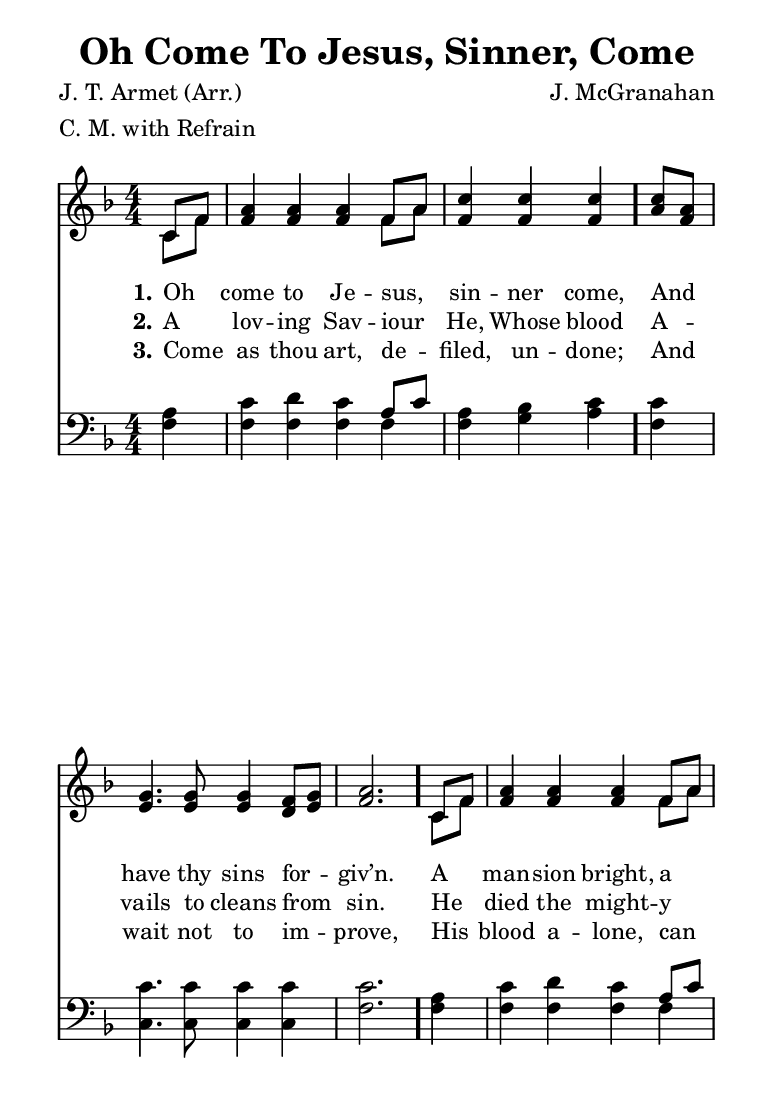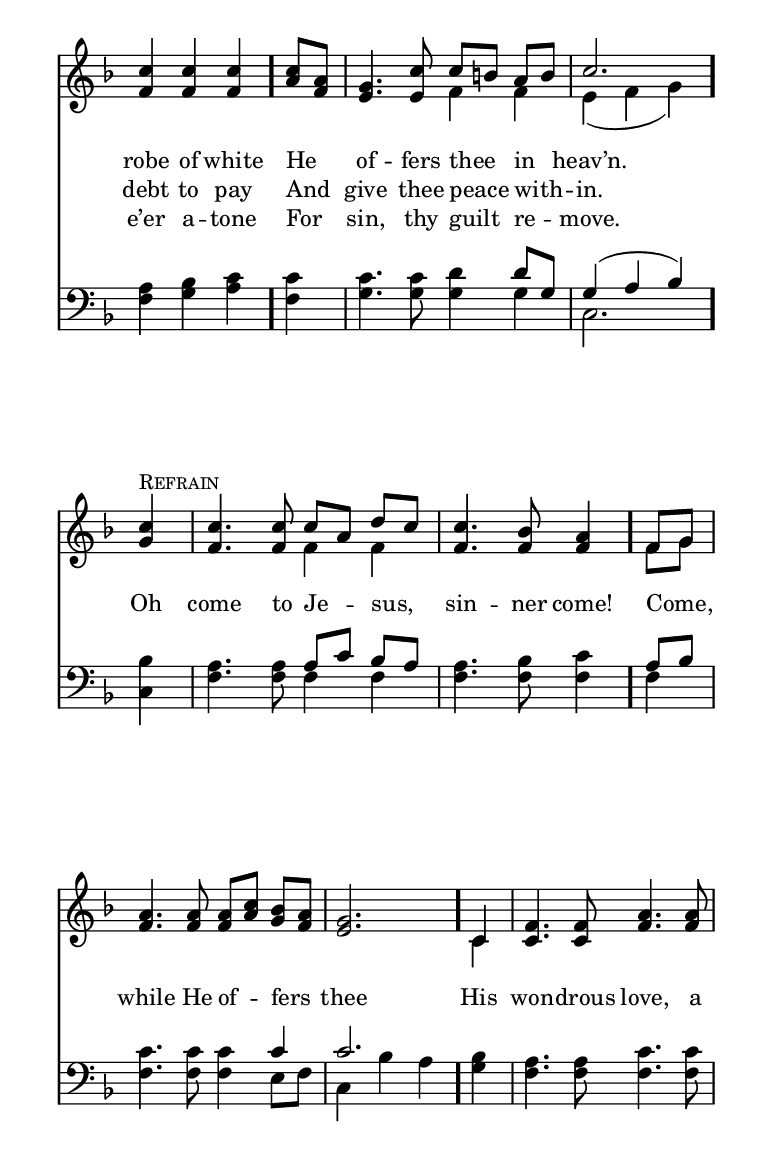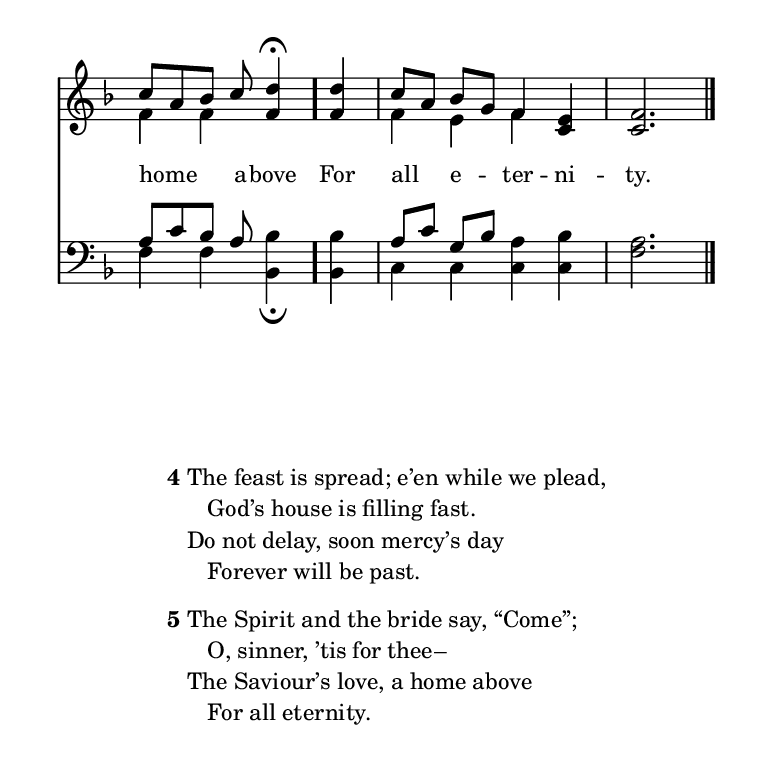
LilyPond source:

\include "common/global.ily"
\paper {
  \include "common/paper.ily"
  systems-per-page = ##f
}

\header{
  %gospel
  hymnnumber = "374"
  title = "Oh Come To Jesus, Sinner, Come"
  tunename = "None But Christ Can Satisfy"
  meter = "C. M. with Refrain"
  poet = "J. T. Armet (Arr.)"
  composer = "J. McGranahan"
  %copyright = ""
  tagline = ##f
}

% for fermata in MIDI
ta = { \tempo 4=80 }
tb = { \tempo 4=32 }

patternAA = { }

global = {
  \include "common/overrides.ily"
  \override Staff.TimeSignature.style = #'numbered
  \time 4/4
  \override Score.MetronomeMark.transparent = ##t % hide all fermata changes too
  \ta
  \key f \major
  \partial 4
  \autoBeamOff
}

notesSoprano = {
\global
\relative c' {

  c8[ f8] | a4 a4 a4 f8[ a8] | c4 c4 c4
  c8[ a8] | g4. g8 g4 f8[ g8] | a2.
  c,8[ f8] | a4 a4 a4 f8[ a8] | c4 c4 c4
  c8[ a8] | g4. c8 c8[ b!8] a8[ b8] | c2. \eogbreak

  << s^\markup { \small \caps "Refrain" }
  { c4 | c4. c8 c8[ a8] d8[ c8] | c4. bes8 a4 } >>
  f8[ g8] | a4. a8 a8[ c8] bes8[ a8] | g2.
  c,4 | f4. f8 a4. a8 | c8[ a8 bes8] c8 \tb d4 \fermata \ta
  d4 | c8[ a8] bes8[ g8] f4 e4 | f2.

  \bar "|."

}
}

notesAlto = {
\global
\relative e' {

  c8[ f8] | f4 f4 f4 f8[ a8] | f4 f4 f4
  a8[ f8] | e4. e8 e4 d8[ e8] | f2.
  c8[ f8] | f4 f4 f4 f8[ a8] | f4 f4 f4
  a8[ f8] | e4. e8 f4 f4 | e4( f4 g4)

  g4 | f4. f8 f4 f4 | f4. f8 f4
  f8[ g8] | f4. f8 f8[ a8] g8[ f8] | e2.
  c4 | c4. c8 f4. f8 | f4 f4 f4
  f4 | f4 e4 f4 c4 | c2.

}
}

notesTenor = {
\global
\relative a {

  a4 | c4 d4 c4 a8[ c8] | a4 bes4 c4
  c4 | c4. c8 c4 c4 | c2.
  a4 | c4 d4 c4 a8[ c8] | a4 bes4 c4
  c4 | c4. c8 d4 d8[ g,8] | g4( a4 bes4)

  bes4 | a4. a8 a8[ c8] bes8[ a8] | a4. bes8 c4
  a8[ bes8] | c4. c8 c4 c4 | c2.
  bes4 | a4. a8 c4. c8 | a8[ c8 bes8] a8 bes4
  bes4 | a8[ c8] g8[ bes8] a4 bes4 | a2.

}
}

notesBass = {
\global
\relative f {

  f4 | f4 f4 f4 f4 | f4 g4 a4
  f4 | c4. c8 c4 c4 | f2.
  f4 | f4 f4 f4 f4 | f4 g4 a4
  f4 | g4. g8 g4 g4 | c,2.

  c4 | f4. f8 f4 f4 | f4. f8 f4
  f4 | f4. f8 f4 e8[ f8] | c4 bes'4 a4
  g4 | f4. f8 f4. f8 | f4 f4 bes,4_\fermata
  bes4 | c4 c4 c4 c4 | f2.

}
}

Refrain = \lyricmode {

Oh come to Je -- sus, sin -- ner come! \bar "."
Come, while He of -- fers thee \bar "."
His won -- drous love, a home a -- bove \bar "."
For all e -- ter -- ni -- ty. \bar "."

}

wordsA = \lyricmode {
\set stanza = "1."

Oh come to Je -- sus, sin -- ner come, \bar "."
And have thy sins for -- giv’n. \bar "."
A man -- sion bright, a robe of white \bar "."
He of -- fers thee in heav’n. \bar "."

}

wordsB = \lyricmode {
\set stanza = "2."

A lov -- ing Sav -- iour He, Whose blood
A -- vails to cleans from sin.
He died the might -- y debt to pay
And give thee peace with -- in.

\Refrain

}

wordsC = \lyricmode {
\set stanza = "3."

Come as thou art, de -- filed, un -- done;
And wait not to im -- prove,
His blood a -- lone, can e’er a -- tone
For sin, thy guilt re -- move.

}

wordsD = \markuplist {

\line { The feast is spread; e’en while we plead, }
\line { { \hspace #2 } God’s house is filling fast. }
\line { Do not delay, soon mercy’s day }
\line { { \hspace #2 } Forever will be past. }

}

wordsE = \markuplist {

\line { The Spirit and the bride say, “Come”; }
\line { { \hspace #2 } O, sinner, ’tis for thee– }
\line { The Saviour’s love, a home above }
\line { { \hspace #2 } For all eternity. }

}

\score {
  \context ChoirStaff <<
    \context Staff = upper <<
      \set Staff.autoBeaming = ##f
      \set ChoirStaff.systemStartDelimiter = #'SystemStartBar
      \set ChoirStaff.printPartCombineTexts = ##f
      \partcombine #'(2 . 9) \notesSoprano \notesAlto
      \context NullVoice = sopranos { \voiceOne << \notesSoprano >> }
      \context NullVoice = altos { \voiceTwo << \notesAlto >> }
      \context Lyrics = one   \lyricsto sopranos \wordsA
      \context Lyrics = two   \lyricsto sopranos \wordsB
      \context Lyrics = three \lyricsto sopranos \wordsC
    >>
    \context Staff = men <<
      \set Staff.autoBeaming = ##f
      \clef bass
      \set ChoirStaff.printPartCombineTexts = ##f
      \partcombine #'(2 . 9) \notesTenor \notesBass
      \context NullVoice = tenors { \voiceOne << \notesTenor >> }
      \context NullVoice = basses { \voiceTwo << \notesBass >> }
    >>
  >>
  \layout {
    \include "common/layout.ily"
  }
  \midi{
    \include "common/midi.ily"
  }
}

\markup { \fill-line { \column {
  \line{ \bold 4 \column { \wordsD } } \combine \null \vspace #0.4
  \line{ \bold 5 \column { \wordsE } }
} } }

\version "2.19.49"  % necessary for upgrading to future LilyPond versions.

% vi:set et ts=2 sw=2 ai nocindent syntax=lilypond:
